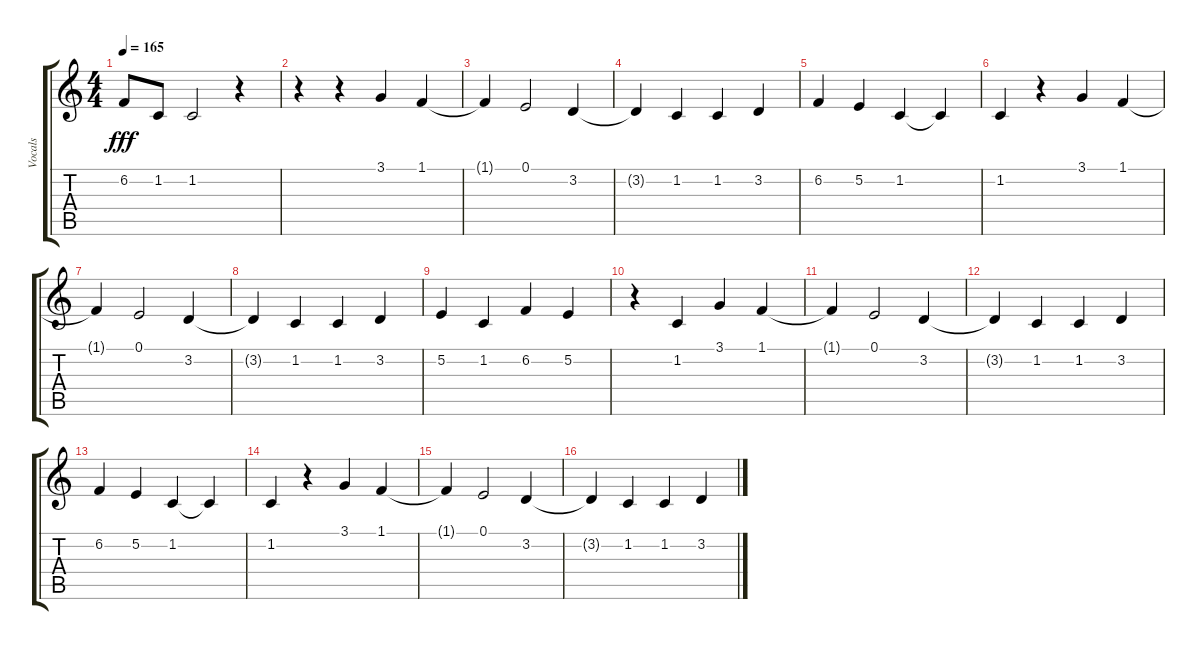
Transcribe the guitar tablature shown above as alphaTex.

\track ("Vocals" "Vocals") {instrument clarinet}
\staff {score tabs}
\tuning (E4 B3 G3 D3 A2 E2) {hide}
\ts (4 4)
\tempo 165
\clef g2
\ks c
6.2.8{dy fff} 1.2.8 1.2.2 r.4 |
r.4 r.4 3.1.4 1.1.4 |
1.1{t}.4 0.1.2 3.2.4 |
3.2{t}.4 1.2.4 1.2.4 3.2.4 |
6.2.4 5.2.4 1.2.4 1.2{t}.4 |
1.2.4 r.4 3.1.4 1.1.4 |
1.1{t}.4 0.1.2 3.2.4 |
3.2{t}.4 1.2.4 1.2.4 3.2.4 |
5.2.4 1.2.4 6.2.4 5.2.4 |
r.4 1.2.4 3.1.4 1.1.4 |
1.1{t}.4 0.1.2 3.2.4 |
3.2{t}.4 1.2.4 1.2.4 3.2.4 |
6.2.4 5.2.4 1.2.4 1.2{t}.4 |
1.2.4 r.4 3.1.4 1.1.4 |
1.1{t}.4 0.1.2 3.2.4 |
3.2{t}.4 1.2.4 1.2.4 3.2.4
